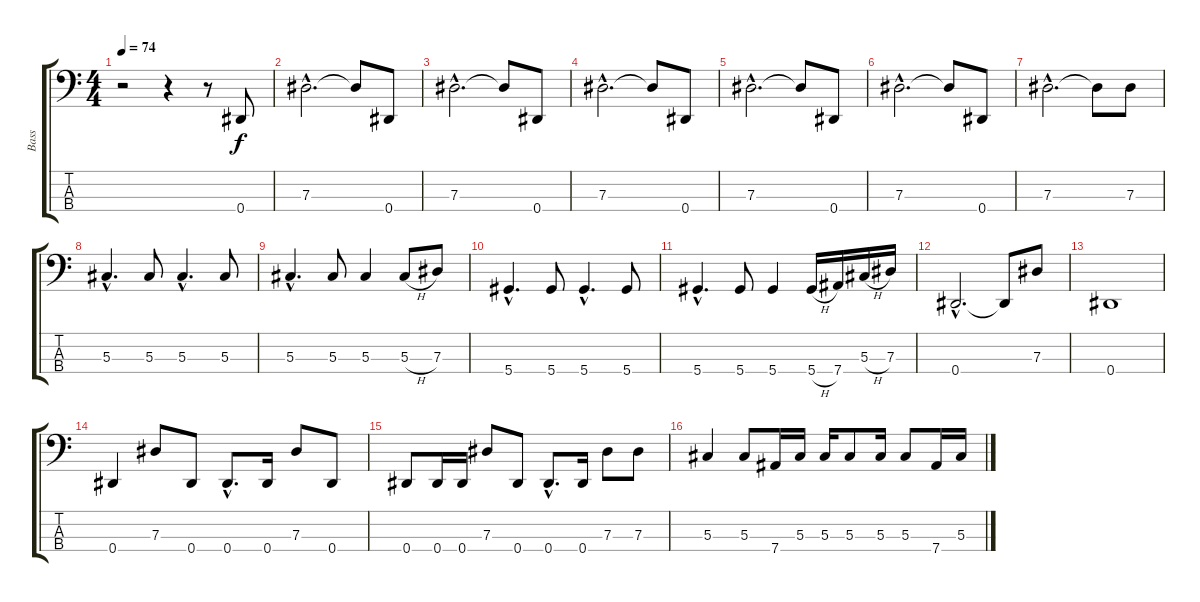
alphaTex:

\track ("Bass" "Bass") {instrument electricbasspick}
\staff {score tabs}
\tuning (Gb2 Db2 Ab1 Eb1) {hide}
\ts (4 4)
\tempo 74
\clef f4
\ks c
r.2{dy f instrument electricbasspick} r.4 r.8 0.4.8 |
7.3{hac}.2{d} 7.3{t}.8 0.4.8 |
7.3{hac}.2{d} 7.3{t}.8 0.4.8 |
7.3{hac}.2{d} 7.3{t}.8 0.4.8 |
7.3{hac}.2{d} 7.3{t}.8 0.4.8 |
7.3{hac}.2{d} 7.3{t}.8 0.4.8 |
7.3{hac}.2{d} 7.3{t}.8 7.3.8 |
5.3{hac}.4{d} 5.3.8 5.3{hac}.4{d} 5.3.8 |
5.3{hac}.4{d} 5.3.8 5.3.4 5.3{h}.8 7.3.8 |
5.4{hac}.4{d} 5.4.8 5.4{hac}.4{d} 5.4.8 |
5.4{hac}.4{d} 5.4.8 5.4.4 5.4{h}.16 7.4.16 5.3{h}.16 7.3.16 |
0.4{hac}.2{d} 0.4{t}.8 7.3.8 |
0.4.1 |
0.4.4 7.3.8 0.4.8 0.4{hac}.8{d} 0.4.16 7.3.8 0.4.8 |
0.4.8 0.4.16 0.4.16 7.3.8 0.4.8 0.4{hac}.8{d} 0.4.16 7.3.8 7.3.8 |
5.3.4 5.3.8 7.4.16 5.3.16 5.3.16 5.3.8 5.3.16 5.3.8 7.4.16 5.3.16
